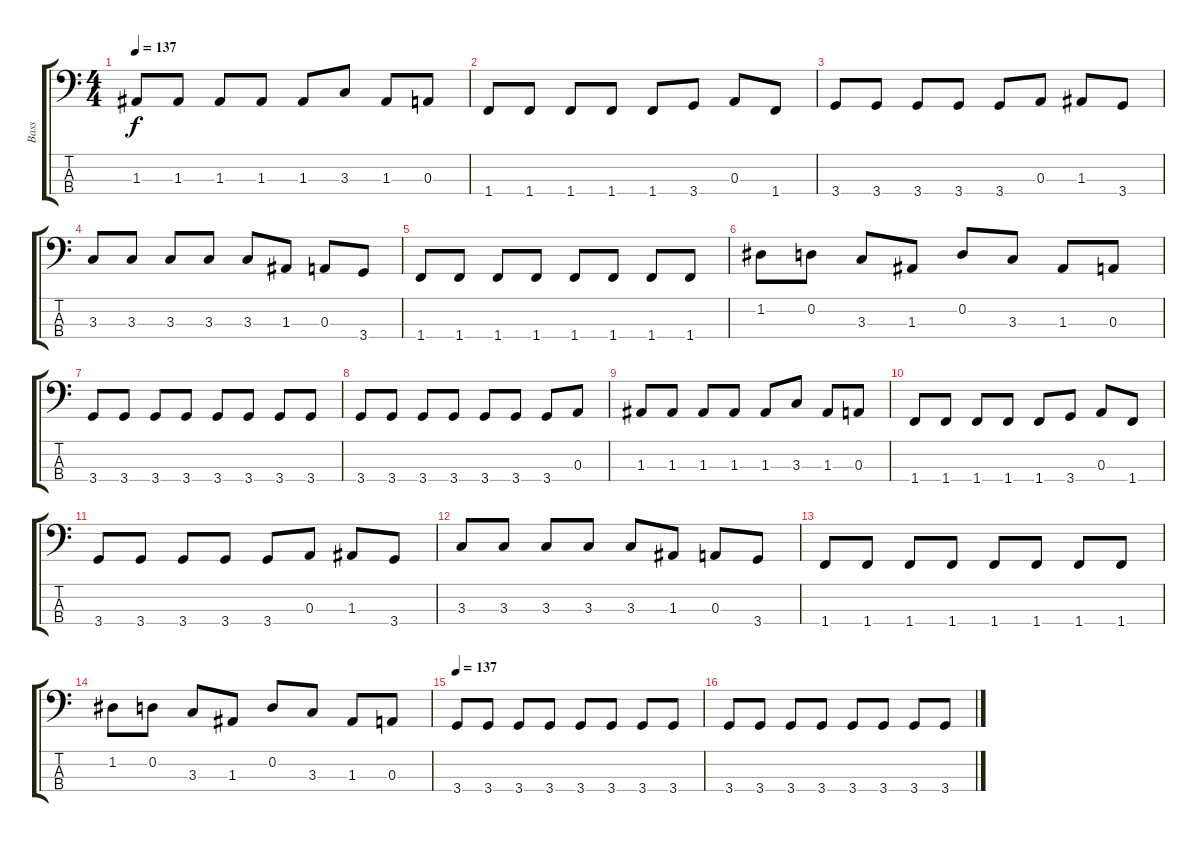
\track ("Bass" "Bass") {instrument electricbasspick}
\staff {score tabs}
\tuning (G2 D2 A1 E1) {hide}
\ts (4 4)
\tempo 137
\clef f4
\ks c
1.3.8{dy f} 1.3.8 1.3.8 1.3.8 1.3.8 3.3.8 1.3.8 0.3.8 |
1.4.8 1.4.8 1.4.8 1.4.8 1.4.8 3.4.8 0.3.8 1.4.8 |
3.4.8 3.4.8 3.4.8 3.4.8 3.4.8 0.3.8 1.3.8 3.4.8 |
3.3.8 3.3.8 3.3.8 3.3.8 3.3.8 1.3.8 0.3.8 3.4.8 |
1.4.8 1.4.8 1.4.8 1.4.8 1.4.8 1.4.8 1.4.8 1.4.8 |
1.2.8 0.2.8 3.3.8 1.3.8 0.2.8 3.3.8 1.3.8 0.3.8 |
3.4.8 3.4.8 3.4.8 3.4.8 3.4.8 3.4.8 3.4.8 3.4.8 |
3.4.8 3.4.8 3.4.8 3.4.8 3.4.8 3.4.8 3.4.8 0.3.8 |
1.3.8 1.3.8 1.3.8 1.3.8 1.3.8 3.3.8 1.3.8 0.3.8 |
1.4.8 1.4.8 1.4.8 1.4.8 1.4.8 3.4.8 0.3.8 1.4.8 |
3.4.8 3.4.8 3.4.8 3.4.8 3.4.8 0.3.8 1.3.8 3.4.8 |
3.3.8 3.3.8 3.3.8 3.3.8 3.3.8 1.3.8 0.3.8 3.4.8 |
1.4.8 1.4.8 1.4.8 1.4.8 1.4.8 1.4.8 1.4.8 1.4.8 |
1.2.8 0.2.8 3.3.8 1.3.8 0.2.8 3.3.8 1.3.8 0.3.8 |
\tempo 137
3.4.8 3.4.8 3.4.8 3.4.8 3.4.8 3.4.8 3.4.8 3.4.8 |
3.4.8 3.4.8 3.4.8 3.4.8 3.4.8 3.4.8 3.4.8 3.4.8
